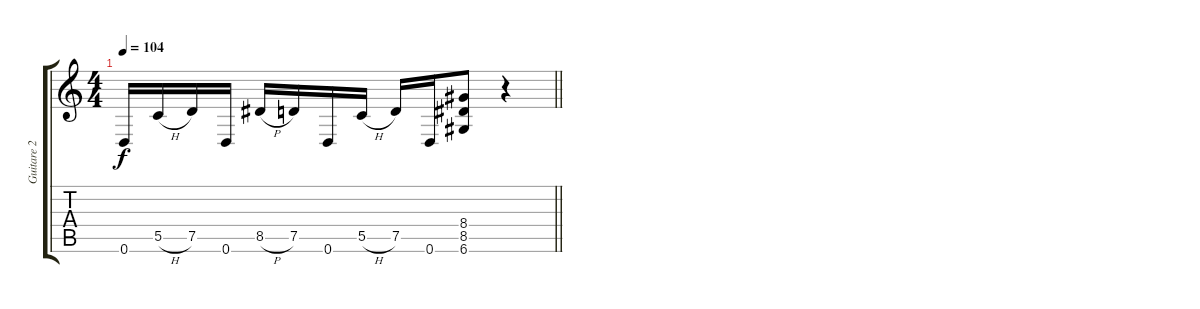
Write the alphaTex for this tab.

\track ("Guitare 2" "Guitare 2") {instrument distortionguitar}
\staff {score tabs}
\tuning (D4 A3 F3 C3 G2 D2) {hide}
\ts (4 4)
\tempo 104
\clef g2
\barLineRight lightlight
\ks c
0.6.16{dy f} 5.5{h}.16 7.5.16 0.6.16 8.5{h}.16 7.5.16 0.6.16 5.5{h}.16 7.5.16 0.6.16 (8.4 8.5 6.6).8 r.4
